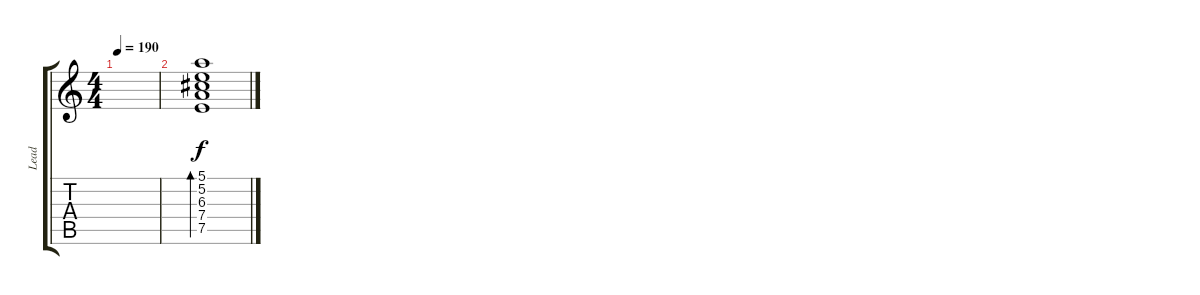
\track ("Lead" "Lead") {instrument acousticguitarnylon}
\staff {score tabs}
\tuning (E4 B3 G3 D3 A2 E2) {hide}
\ts (4 4)
\tempo 190
\clef g2
\ks c
|
(5.1 5.2 6.3 7.4 7.5).1{bd 480 volume 8}
